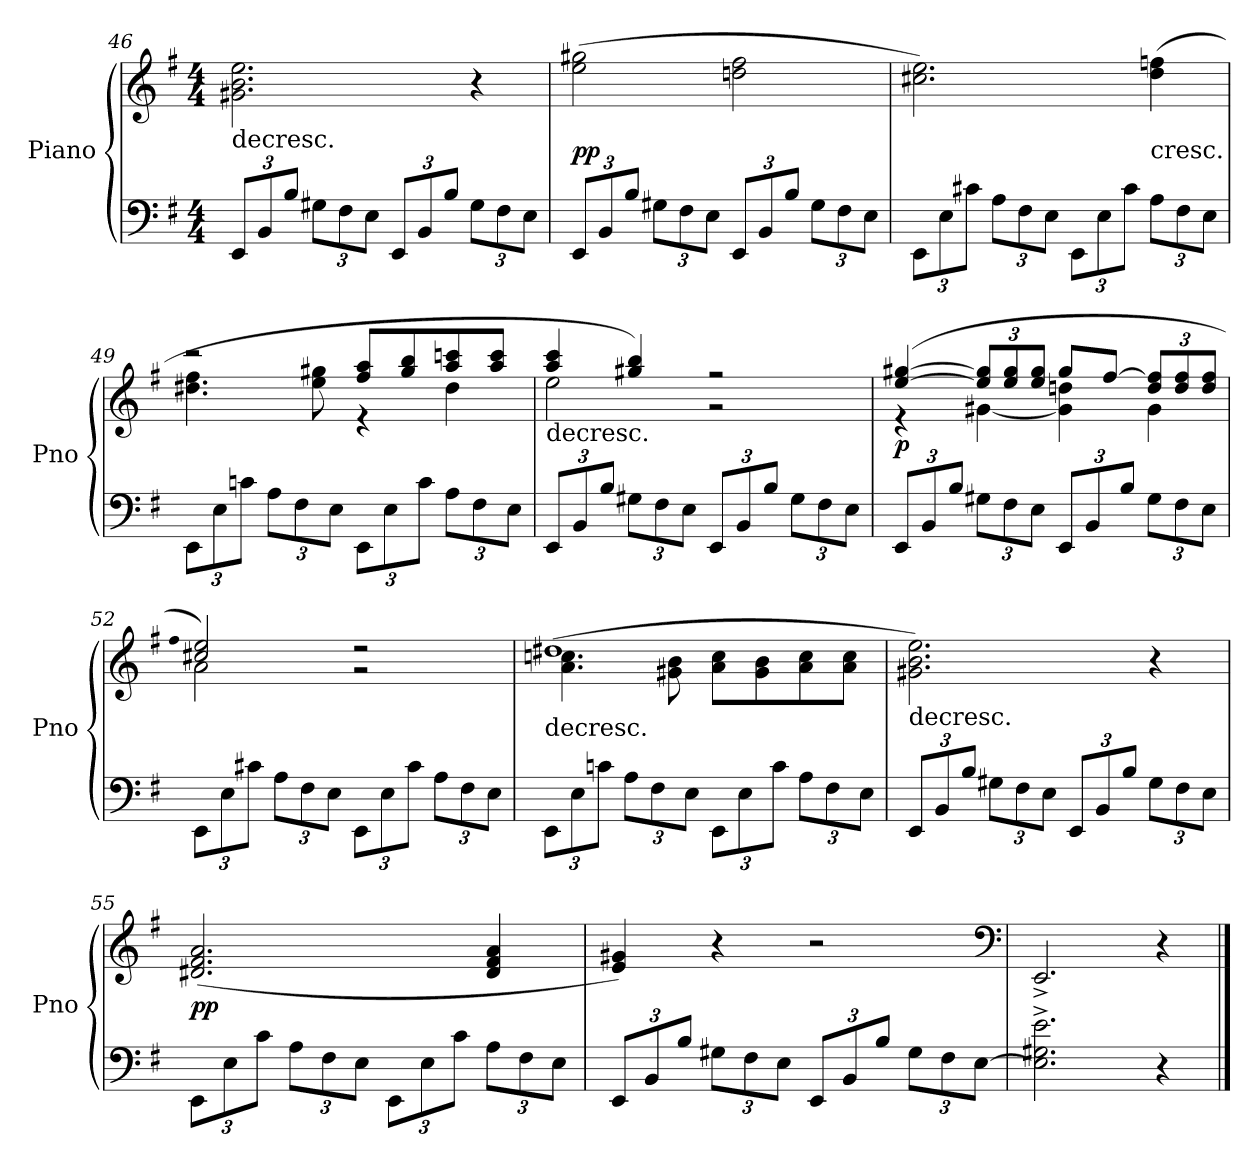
**kern	**kern	**dynam
*part1	*part1	*part1
*staff2	*staff1	*staff1/2
*I"Piano	*	*
*I'Pno	*	*
*clefF4	*clefG2	*
*k[f#]	*k[f#]	*
*M4/4	*M4/4	*
=46	=46	=46
!	!LO:TX:c:t=decresc.	!
12EE/L	2.g#X\ 2.b\ 2.ee\	.
12BB/	.	.
12B/J	.	.
12G#X\L	.	.
12F#\	.	.
12E\J	.	.
12EE/L	.	.
12BB/	.	.
12B/J	.	.
12G#\L	4r	.
12F#\	.	.
12E\J	.	.
=47	=47	=47
12EE/L	(2ee\ 2gg#X\	pp
12BB/	.	.
12B/J	.	.
12G#X\L	.	.
12F#\	.	.
12E\J	.	.
12EE/L	2ddn\ 2ff#\	.
12BB/	.	.
12B/J	.	.
12G#\L	.	.
12F#\	.	.
12E\J	.	.
=48	=48	=48
12EE\L	2.cc#X\ 2.ee\)	.
12E\	.	.
12c#X\J	.	.
12A\L	.	.
12F#\	.	.
12E\J	.	.
12EE\L	.	.
12E\	.	.
12c#\J	.	.
!	!LO:TX:c:t=cresc.	!
12A\L	(4dd\ 4ffn\	.
12F#\	.	.
12E\J	.	.
=49	=49	=49
*	*^	*
12EE\L	2r	4.dd#X\ 4.ff#\	.
12E\	.	.	.
12cn\J	.	.	.
12A\L	.	.	.
12F#\	.	.	.
.	.	8ee\ 8gg#X\	.
12E\J	.	.	.
12EE\L	8ff#/ 8aa/L	4r	.
12E\	.	.	.
.	8gg#/ 8bb/	.	.
12c\J	.	.	.
12A\L	8aa/ 8cccn/	4dd#\	.
12F#\	.	.	.
.	8aa/ 8ccc/J	.	.
12E\J	.	.	.
=50	=50	=50	=50
!	!LO:TX:c:t=decresc.	!	!
12EE/L	4aa/ 4ccc/	2ee\	.
12BB/	.	.	.
12B/J	.	.	.
12G#X\L	4gg#X/ 4bb/)	.	.
12F#\	.	.	.
12E\J	.	.	.
12EE/L	2r	2r	.
12BB/	.	.	.
12B/J	.	.	.
12G#\L	.	.	.
12F#\	.	.	.
12E\J	.	.	.
=51	=51	=51	=51
12EE/L	([4ee/ [4gg#X/	4r	p
12BB/	.	.	.
12B/J	.	.	.
12G#X\L	12ee]/ 12gg#]/L	[4g#X\	.
12F#\	12ee/ 12gg#/	.	.
12E\J	12ee/ 12gg#/J	.	.
12EE/L	8gg#/L	4g#]\ 4ddn\	.
12BB/	.	.	.
.	[8ff#/J	.	.
12B/J	.	.	.
12G#\L	12dd/ 12ff#]/L	4g#\	.
12F#\	12dd/ 12ff#/	.	.
12E\J	12dd/ 12ff#/J	.	.
=52	=52	=52	=52
.	qff#	.	.
12EE\L	2cc#X/ 2ee/)	2a\	.
12E\	.	.	.
12c#X\J	.	.	.
12A\L	.	.	.
12F#\	.	.	.
12E\J	.	.	.
12EE\L	2r	2r	.
12E\	.	.	.
12c#\J	.	.	.
12A\L	.	.	.
12F#\	.	.	.
12E\J	.	.	.
=53	=53	=53	=53
!	!LO:TX:c:t=decresc.	!	!
12EE\L	(1dd#X	4.a\ 4.ccn\	.
12E\	.	.	.
12cn\J	.	.	.
12A\L	.	.	.
12F#\	.	.	.
.	.	8g#X\ 8b\	.
12E\J	.	.	.
12EE\L	.	8a\ 8cc\L	.
12E\	.	.	.
.	.	8g#\ 8b\	.
12c\J	.	.	.
12A\L	.	8a\ 8cc\	.
12F#\	.	.	.
.	.	8a\ 8cc\J	.
12E\J	.	.	.
*	*v	*v	*
=54	=54	=54
!	!LO:TX:c:t=decresc.	!
12EE/L	2.g#X\ 2.b\ 2.ee\)	.
12BB/	.	.
12B/J	.	.
12G#X\L	.	.
12F#\	.	.
12E\J	.	.
12EE/L	.	.
12BB/	.	.
12B/J	.	.
12G#\L	4r	.
12F#\	.	.
12E\J	.	.
=55	=55	=55
12EE\L	(2.d#X/ 2.f#/ 2.a/	pp
12E\	.	.
12c\J	.	.
12A\L	.	.
12F#\	.	.
12E\J	.	.
12EE\L	.	.
12E\	.	.
12c\J	.	.
12A\L	4d#/ 4f#/ 4a/	.
12F#\	.	.
12E\J	.	.
=56	=56	=56
12EE/L	4e/ 4g#X/)	.
12BB/	.	.
12B/J	.	.
12G#X\L	4r	.
12F#\	.	.
12E\J	.	.
12EE/L	2r	.
12BB/	.	.
12B/J	.	.
12G#\L	.	.
12F#\	.	.
[12E\J	.	.
*	*clefF4	*
=57	=57	=57
2.E]^\ 2.G#X^\ 2.e^\	2.EE^/	.
4r	4r	.
==	==	==
*-	*-	*-
